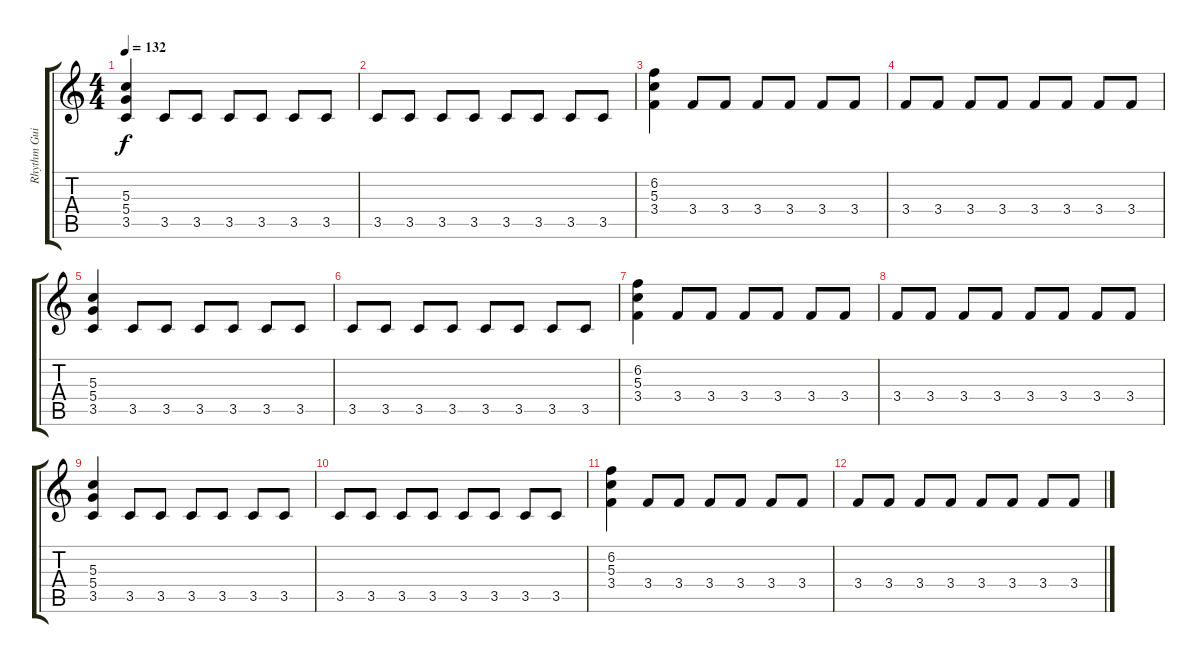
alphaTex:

\track ("Rhythm Guitar III" "Rhythm Gui") {instrument overdrivenguitar}
\staff {score tabs}
\tuning (E4 B3 G3 D3 A2 E2) {hide}
\ts (4 4)
\tempo 132
\clef g2
\ks c
(5.3 5.4 3.5).4{dy f} 3.5.8 3.5.8 3.5.8 3.5.8 3.5.8 3.5.8 |
3.5.8 3.5.8 3.5.8 3.5.8 3.5.8 3.5.8 3.5.8 3.5.8 |
(6.2 5.3 3.4).4 3.4.8 3.4.8 3.4.8 3.4.8 3.4.8 3.4.8 |
3.4.8 3.4.8 3.4.8 3.4.8 3.4.8 3.4.8 3.4.8 3.4.8 |
(5.3 5.4 3.5).4 3.5.8 3.5.8 3.5.8 3.5.8 3.5.8 3.5.8 |
3.5.8 3.5.8 3.5.8 3.5.8 3.5.8 3.5.8 3.5.8 3.5.8 |
(6.2 5.3 3.4).4 3.4.8 3.4.8 3.4.8 3.4.8 3.4.8 3.4.8 |
3.4.8 3.4.8 3.4.8 3.4.8 3.4.8 3.4.8 3.4.8 3.4.8 |
(5.3 5.4 3.5).4 3.5.8 3.5.8 3.5.8 3.5.8 3.5.8 3.5.8 |
3.5.8 3.5.8 3.5.8 3.5.8 3.5.8 3.5.8 3.5.8 3.5.8 |
(6.2 5.3 3.4).4 3.4.8 3.4.8 3.4.8 3.4.8 3.4.8 3.4.8 |
3.4.8 3.4.8 3.4.8 3.4.8 3.4.8 3.4.8 3.4.8 3.4.8
